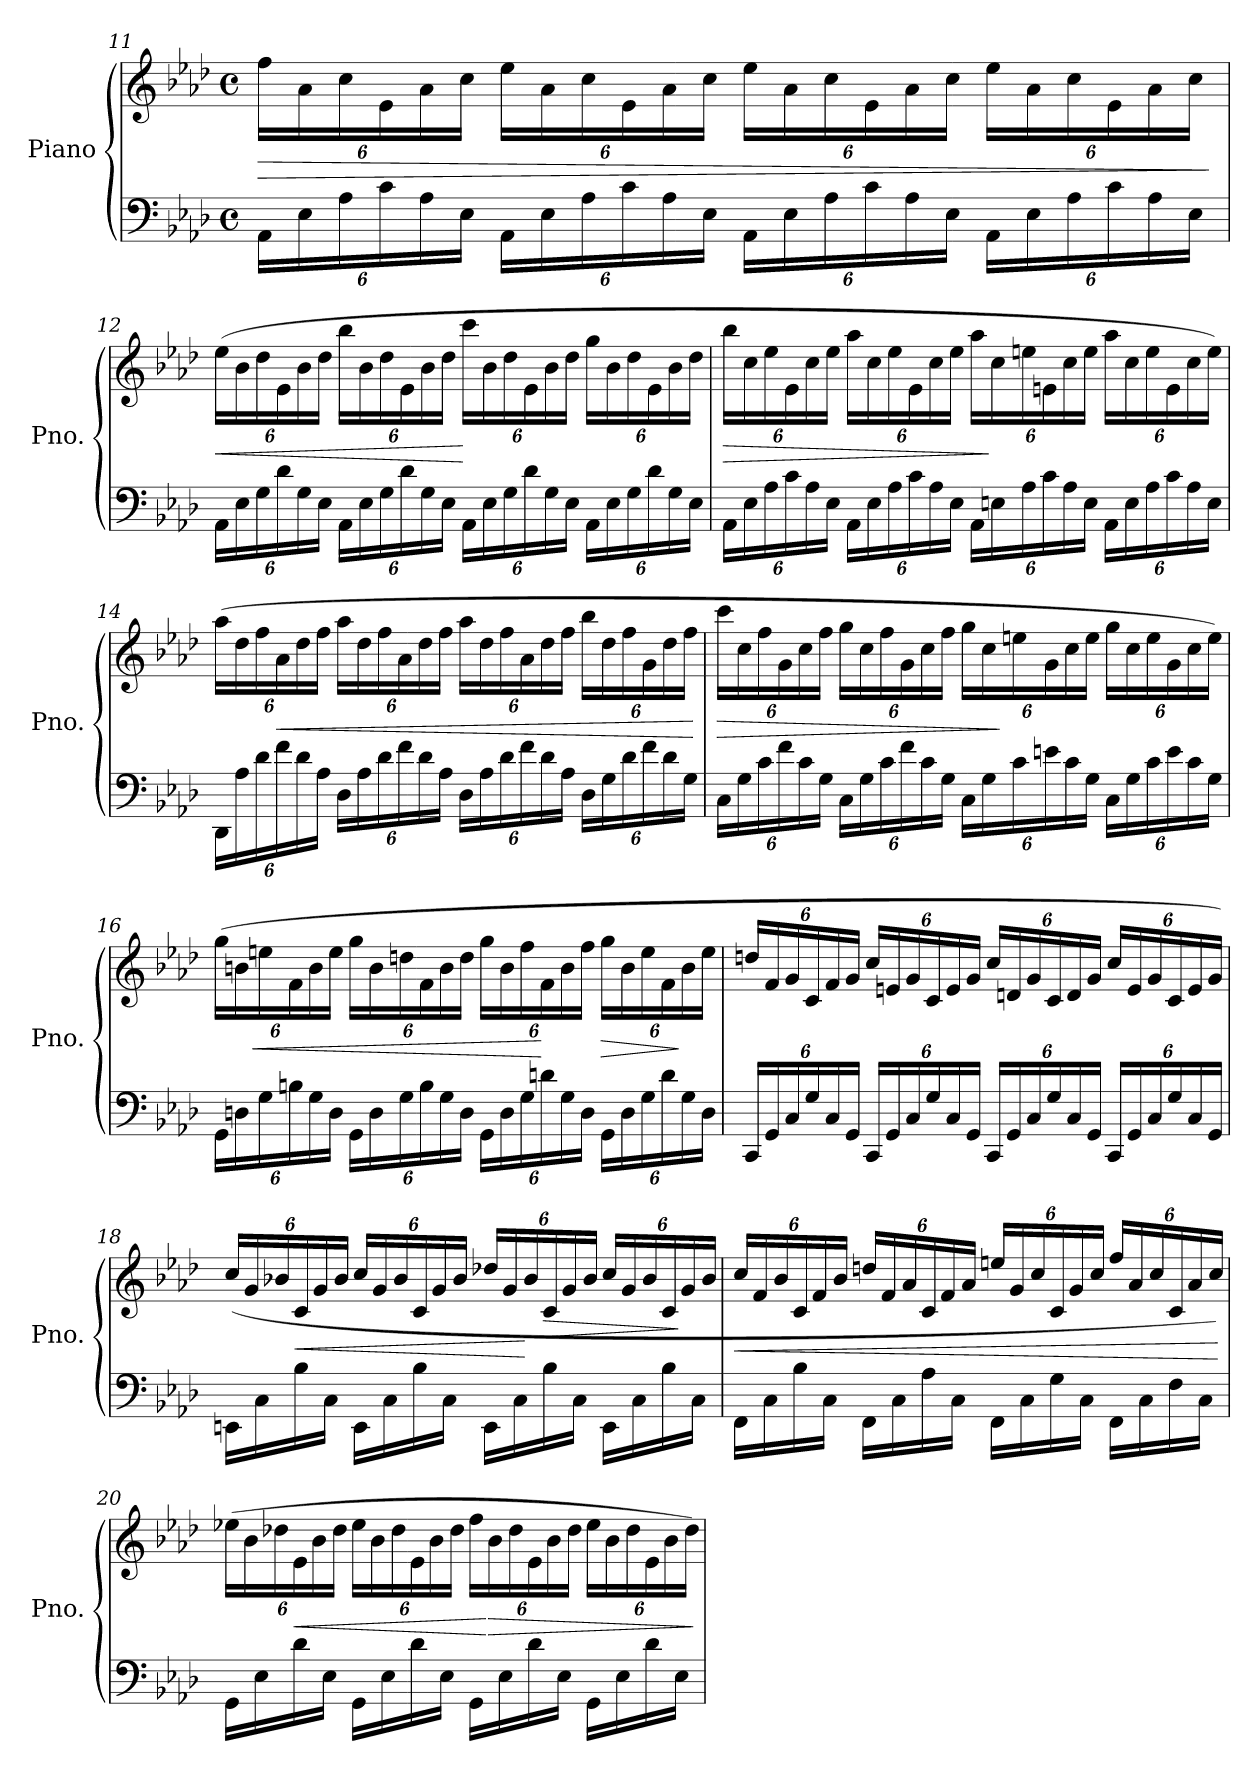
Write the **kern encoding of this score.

**kern	**kern	**dynam
*part1	*part1	*part1
*staff2	*staff1	*staff1/2
*I"Piano	*	*
*I'Pno.	*	*
*clefF4	*clefG2	*
*k[b-e-a-d-]	*k[b-e-a-d-]	*
*M4/4	*M4/4	*
*met(c)	*met(c)	*
*Xbrackettup	*Xbrackettup	*
=11	=11	=11
!	!	!LO:HP:b
24AA-\LL	24ff\LL	>
24E-!\	24a-!\	.
24A-!\	24cc!\	.
24c!\	24e-!\	.
24A-!\	24a-!\	.
24E-!\JJ	24cc!\JJ	.
24AA-\LL	24ee-\LL	.
24E-!\	24a-!\	.
24A-!\	24cc!\	.
24c!\	24e-!\	.
24A-!\	24a-!\	.
24E-!\JJ	24cc!\JJ	.
24AA-\LL	24ee-\LL	.
24E-!\	24a-!\	.
24A-!\	24cc!\	.
24c!\	24e-!\	.
24A-!\	24a-!\	.
24E-!\JJ	24cc!\JJ	.
24AA-\LL	24ee-\LL	.
24E-!\	24a-!\	.
24A-!\	24cc!\	.
24c!\	24e-!\	.
24A-!\	24a-!\	.
24E-!\JJ	24cc!\JJ	.
.	.	]
!!LO:LB:g=z
=12	=12	=12
!	!	!LO:HP:b
24AA-\LL	(>24ee-\LL	<
24E-!\	24b-!\	.
24G!\	24dd-!\	.
24d-!\	24e-!\	.
24G!\	24b-!\	.
24E-!\JJ	24dd-!\JJ	.
24AA-\LL	24bb-\LL	.
24E-!\	24b-!\	.
24G!\	24dd-!\	.
24d-!\	24e-!\	.
24G!\	24b-!\	.
24E-!\JJ	24dd-!\JJ	.
24AA-\LL	24ccc\LL	[
24E-!\	24b-!\	.
24G!\	24dd-!\	.
24d-!\	24e-!\	.
24G!\	24b-!\	.
24E-!\JJ	24dd-!\JJ	.
24AA-\LL	24gg\LL	.
24E-!\	24b-!\	.
24G!\	24dd-!\	.
24d-!\	24e-!\	.
24G!\	24b-!\	.
24E-!\JJ	24dd-!\JJ	.
=13	=13	=13
!	!	!LO:HP:b
24AA-\LL	24bb-\LL	>
24E-!\	24cc!\	.
24A-!\	24ee-!\	.
24c!\	24e-!\	.
24A-!\	24cc!\	.
24E-!\JJ	24ee-!\JJ	.
24AA-\LL	24aa-\LL	.
24E-!\	24cc!\	.
24A-!\	24ee-!\	.
24c!\	24e-!\	.
24A-!\	24cc!\	.
24E-!\JJ	24ee-!\JJ	.
24AA-\LL	24aa-\LL	.
24En!\	24cc!\	]
24A-!\	24een!\	.
24c!\	24en!\	.
24A-!\	24cc!\	.
24E!\JJ	24ee!\JJ	.
24AA-\LL	24aa-\LL	.
24E!\	24cc!\	.
24A-!\	24ee!\	.
24c!\	24e!\	.
24A-!\	24cc!\	.
24E!\JJ	24ee!\JJ)	.
!!LO:LB:g=z
=14	=14	=14
24DD-\LL	(>24aa-\LL	.
24A-!\	24dd-!\	.
24d-!\	24ff!\	.
!	!	!LO:HP:b
24f!\	24a-!\	<
24d-!\	24dd-!\	.
24A-!\JJ	24ff!\JJ	.
24D-\LL	24aa-\LL	.
24A-!\	24dd-!\	.
24d-!\	24ff!\	.
24f!\	24a-!\	.
24d-!\	24dd-!\	.
24A-!\JJ	24ff!\JJ	.
24D-\LL	24aa-\LL	.
24A-!\	24dd-!\	.
24d-!\	24ff!\	.
24f!\	24a-!\	.
24d-!\	24dd-!\	.
24A-!\JJ	24ff!\JJ	.
24D-\LL	24bb-\LL	.
24G!\	24dd-!\	.
24d-!\	24ff!\	.
24f!\	24g!\	.
24d-!\	24dd-!\	.
24G!\JJ	24ff!\JJ	.
.	.	[
=15	=15	=15
!	!	!LO:HP:b
24C\LL	24ccc\LL	>
24G!\	24cc!\	.
24c!\	24ff!\	.
24f!\	24g!\	.
24c!\	24cc!\	.
24G!\JJ	24ff!\JJ	.
24C\LL	24gg\LL	.
24G!\	24cc!\	.
24c!\	24ff!\	.
24f!\	24g!\	.
24c!\	24cc!\	.
24G!\JJ	24ff!\JJ	.
24C\LL	24gg\LL	.
24G!\	24cc!\	.
24c!\	24een!\	]
24en!\	24g!\	.
24c!\	24cc!\	.
24G!\JJ	24ee!\JJ	.
24C\LL	24gg\LL	.
24G!\	24cc!\	.
24c!\	24ee!\	.
24e!\	24g!\	.
24c!\	24cc!\	.
24G!\JJ	24ee!\JJ)	.
!!LO:LB:g=z
=16	=16	=16
24GG\LL	(>24gg\LL	.
24Dn!\	24bn!\	.
!	!	!LO:HP:b
24G!\	24een!\	<
24Bn!\	24f!\	.
24G!\	24b!\	.
24D!\JJ	24ee!\JJ	.
24GG\LL	24gg\LL	.
24D!\	24b!\	.
24G!\	24ddn!\	.
24B!\	24f!\	.
24G!\	24b!\	.
24D!\JJ	24dd!\JJ	.
24GG\LL	24gg\LL	.
24D!\	24b!\	.
24G!\	24ff!\	.
24dn!\	24f!\	[
24G!\	24b!\	.
24D!\JJ	24ff!\JJ	.
!	!	!LO:HP:b
24GG\LL	24gg\LL	>
24D!\	24b!\	.
24G!\	24ee!\	.
24d!\	24f!\	.
24G!\	24b!\	]
24D!\JJ	24ee!\JJ	.
=17	=17	=17
24CC/LL	24ddn/LL	.
24GG!/	24f!/	.
24C!/	24g!/	.
24G!/	24c!/	.
24C!/	24f!/	.
24GG!/JJ	24g!/JJ	.
24CC/LL	24cc/LL	.
24GG!/	24en!/	.
24C!/	24g!/	.
24G!/	24c!/	.
24C!/	24e!/	.
24GG!/JJ	24g!/JJ	.
24CC/LL	24cc/LL	.
24GG!/	24dn!/	.
24C!/	24g!/	.
24G!/	24c!/	.
24C!/	24d!/	.
24GG!/JJ	24g!/JJ	.
24CC/LL	24cc/LL	.
24GG!/	24e!/	.
24C!/	24g!/	.
24G!/	24c!/	.
24C!/	24e!/	.
24GG!/JJ	24g!/JJ)	.
!!LO:LB:g=z
=18	=18	=18
16EEn\LL	(>24cc/LL	.
.	24g!/	.
16C!\	.	.
.	24b-X!/	.
!	!	!LO:HP:b
16B-\	24c!/	<
.	24g!/	.
16C!\JJ	.	.
.	24b-!/JJ	.
16EE!\LL	24cc/LL	.
.	24g!/	.
16C!\	.	.
.	24b-!/	.
16B-\	24c!/	.
.	24g!/	.
16C!\JJ	.	.
.	24b-!/JJ	.
16EE!\LL	24dd-X/LL	.
.	24g!/	.
16C!\	.	.
.	24b-!/	[
!	!	!LO:HP:b
16B-\	24c!/	>
.	24g!/	.
16C!\JJ	.	.
.	24b-!/JJ	.
16EE!\LL	24cc/LL	.
.	24g!/	.
16C!\	.	.
.	24b-!/	.
16B-\	24c!/	.
.	24g!/	]
16C!\JJ	.	.
.	24b-!/JJ	.
=19	=19	=19
!	!	!LO:HP:b
16FF\LL	24cc/LL	<
.	24f!/	.
16C!\	.	.
.	24b-!/	.
16B-\	24c!/	.
.	24f!/	.
16C!\JJ	.	.
.	24b-!/JJ	.
16FF!\LL	24ddn/LL	.
.	24f!/	.
16C!\	.	.
.	24a-!/	.
16A-\	24c!/	.
.	24f!/	.
16C!\JJ	.	.
.	24a-!/JJ	.
16FF!\LL	24een/LL	.
.	24g!/	.
16C!\	.	.
.	24cc!/	.
16G\	24c!/	.
.	24g!/	.
16C!\JJ	.	.
.	24cc!/JJ	.
16FF!\LL	24ff/LL	.
.	24a-!/	.
16C!\	.	.
.	24cc!/	.
16F\	24c!/	.
.	24a-!/	.
16C!\JJ	.	.
.	24cc!/JJ)	.
.	.	[
!!LO:PB:g=z
=20	=20	=20
16GG\LL	(>24ee-X\LL	.
.	24b-!\	.
16E-!\	.	.
.	24dd-X!\	.
!	!	!LO:HP:b
16d-\	24e-!\	<
.	24b-!\	.
16E-!\JJ	.	.
.	24dd-!\JJ	.
16GG!\LL	24ee-\LL	.
.	24b-!\	.
16E-!\	.	.
.	24dd-!\	.
16d-\	24e-!\	.
.	24b-!\	.
16E-!\JJ	.	.
.	24dd-!\JJ	.
16GG!\LL	24ff\LL	.
!	!	!LO:HP:n=1:b
.	24b-!\	[ >
16E-!\	.	.
.	24dd-!\	.
16d-\	24e-!\	.
.	24b-!\	.
16E-!\JJ	.	.
.	24dd-!\JJ	.
16GG!\LL	24ee-\LL	.
.	24b-!\	.
16E-!\	.	.
.	24dd-!\	.
16d-\	24e-!\	.
.	24b-!\	.
16E-!\JJ	.	.
.	24dd-!\JJ)	.
.	.	]
=	=	=
*-	*-	*-
